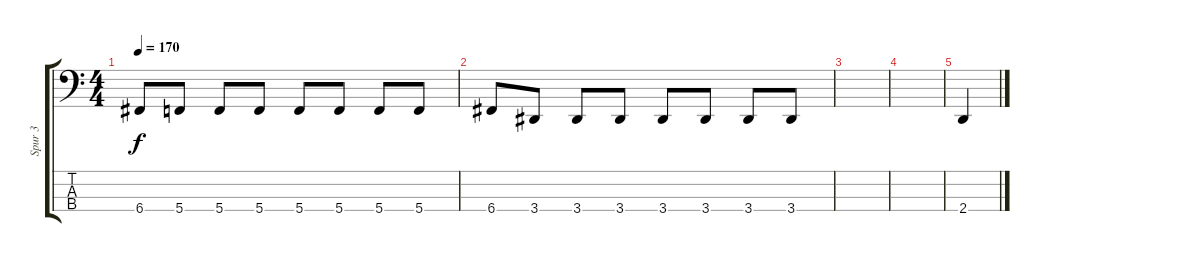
\track ("Spur 3" "Spur 3") {instrument electricbasspick}
\staff {score tabs}
\tuning (F2 C2 G1 C1) {hide}
\ts (4 4)
\tempo 170
\clef f4
\ks c
6.4.8{dy f} 5.4.8 5.4.8 5.4.8 5.4.8 5.4.8 5.4.8 5.4.8 |
6.4.8 3.4.8 3.4.8 3.4.8 3.4.8 3.4.8 3.4.8 3.4.8 |
|
|
2.4.4
